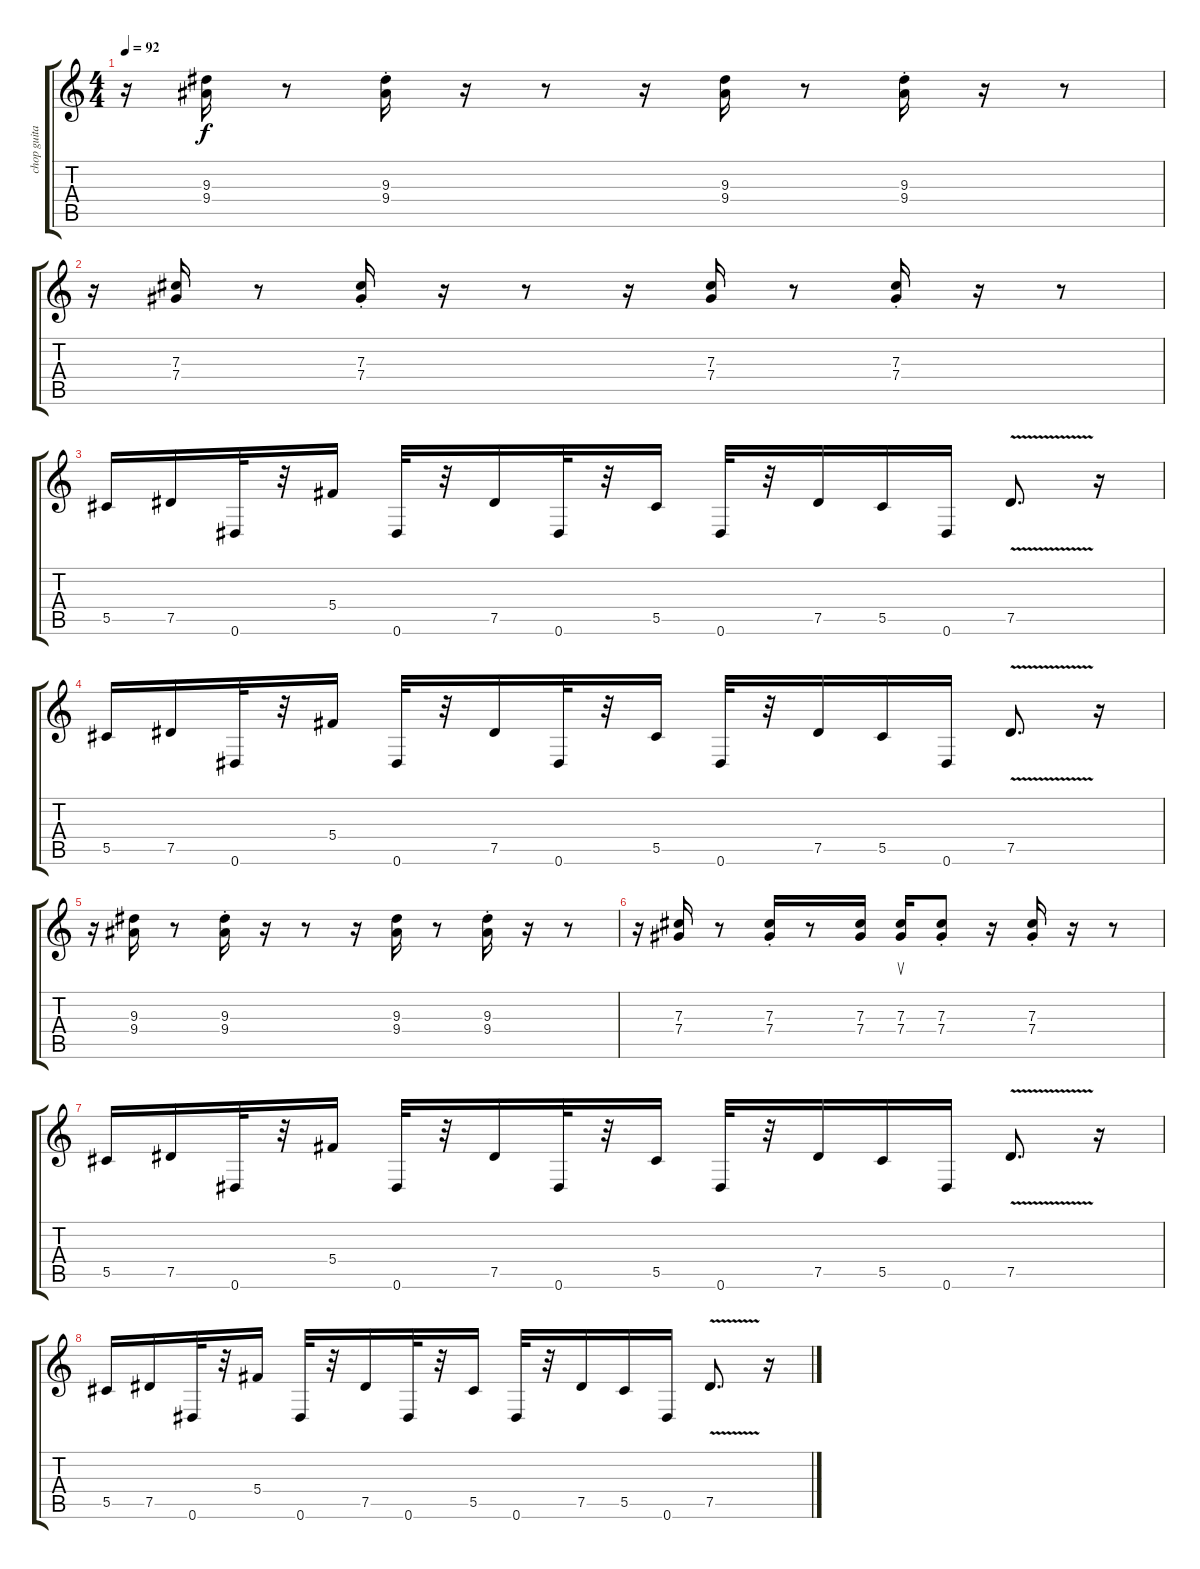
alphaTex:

\track ("chop guitar" "chop guita") {instrument distortionguitar}
\staff {score tabs}
\tuning (Eb4 Bb3 Gb3 Db3 Ab2 Eb2) {hide}
\ts (4 4)
\tempo 92
\clef g2
\ks c
r.16{dy f} (9.3 9.4).16 r.8 (9.3{st} 9.4{st}).16 r.16 r.8 r.16 (9.3 9.4).16 r.8 (9.3{st} 9.4{st}).16 r.16 r.8 |
r.16 (7.3 7.4).16 r.8 (7.3{st} 7.4{st}).16 r.16 r.8 r.16 (7.3 7.4).16 r.8 (7.3{st} 7.4{st}).16 r.16 r.8 |
5.5.16 7.5.16 0.6.32 r.32 5.4.16 0.6.32 r.32 7.5.16 0.6.32 r.32 5.5.16 0.6.32 r.32 7.5.16 5.5.16 0.6.16 7.5{v}.8{d} r.16 |
5.5.16 7.5.16 0.6.32 r.32 5.4.16 0.6.32 r.32 7.5.16 0.6.32 r.32 5.5.16 0.6.32 r.32 7.5.16 5.5.16 0.6.16 7.5{v}.8{d} r.16 |
r.16 (9.3 9.4).16 r.8 (9.3{st} 9.4{st}).16 r.16 r.8 r.16 (9.3 9.4).16 r.8 (9.3{st} 9.4{st}).16 r.16 r.8 |
r.16 (7.3 7.4).16 r.8 (7.3{st} 7.4{st}).16 r.8 (7.3 7.4).16 (7.3 7.4).16{su} (7.3{st} 7.4{st}).8 r.16 (7.3{st} 7.4{st}).16 r.16 r.8 |
5.5.16 7.5.16 0.6.32 r.32 5.4.16 0.6.32 r.32 7.5.16 0.6.32 r.32 5.5.16 0.6.32 r.32 7.5.16 5.5.16 0.6.16 7.5{v}.8{d} r.16 |
5.5.16 7.5.16 0.6.32 r.32 5.4.16 0.6.32 r.32 7.5.16 0.6.32 r.32 5.5.16 0.6.32 r.32 7.5.16 5.5.16 0.6.16 7.5{v}.8{d} r.16
